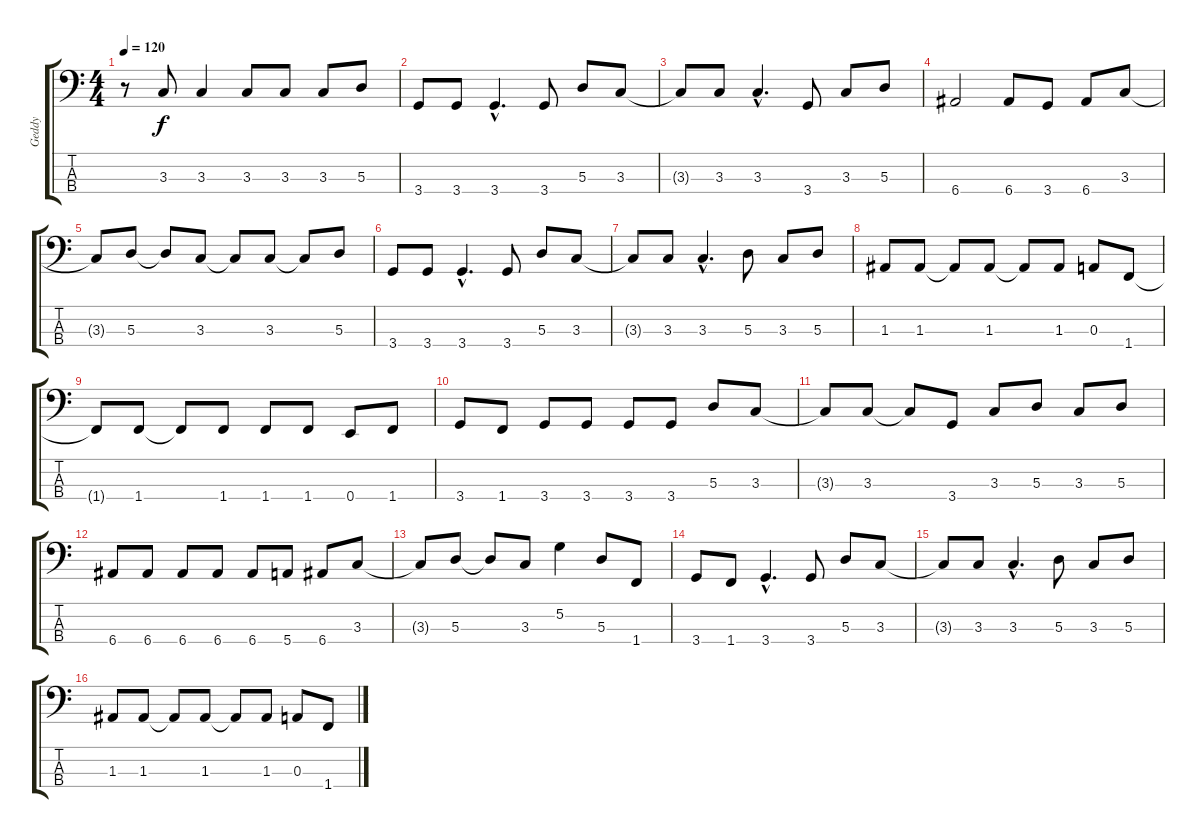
\track ("Geddy" "Geddy") {instrument electricbassfinger}
\staff {score tabs}
\tuning (G2 D2 A1 E1) {hide}
\ts (4 4)
\tempo 120
\clef f4
\ks c
r.8{dy f} 3.3.8 3.3.4 3.3.8 3.3.8 3.3.8 5.3.8 |
3.4.8 3.4.8 3.4{hac}.4{d} 3.4.8 5.3.8 3.3.8 |
3.3{t}.8 3.3.8 3.3{hac}.4{d} 3.4.8 3.3.8 5.3.8 |
6.4.2 6.4.8 3.4.8 6.4.8 3.3.8 |
3.3{t}.8 5.3.8 5.3{t}.8 3.3.8 3.3{t}.8 3.3.8 3.3{t}.8 5.3.8 |
3.4.8 3.4.8 3.4{hac}.4{d} 3.4.8 5.3.8 3.3.8 |
3.3{t}.8 3.3.8 3.3{hac}.4{d} 5.3.8 3.3.8 5.3.8 |
1.3.8 1.3.8 1.3{t}.8 1.3.8 1.3{t}.8 1.3.8 0.3.8 1.4.8 |
1.4{t}.8 1.4.8 1.4{t}.8 1.4.8 1.4.8 1.4.8 0.4.8 1.4.8 |
3.4.8 1.4.8 3.4.8 3.4.8 3.4.8 3.4.8 5.3.8 3.3.8 |
3.3{t}.8 3.3.8 3.3{t}.8 3.4.8 3.3.8 5.3.8 3.3.8 5.3.8 |
6.4.8 6.4.8 6.4.8 6.4.8 6.4.8 5.4.8 6.4.8 3.3.8 |
3.3{t}.8 5.3.8 5.3{t}.8 3.3.8 5.2.4 5.3.8 1.4.8 |
3.4.8 1.4.8 3.4{hac}.4{d} 3.4.8 5.3.8 3.3.8 |
3.3{t}.8 3.3.8 3.3{hac}.4{d} 5.3.8 3.3.8 5.3.8 |
1.3.8 1.3.8 1.3{t}.8 1.3.8 1.3{t}.8 1.3.8 0.3.8 1.4.8
